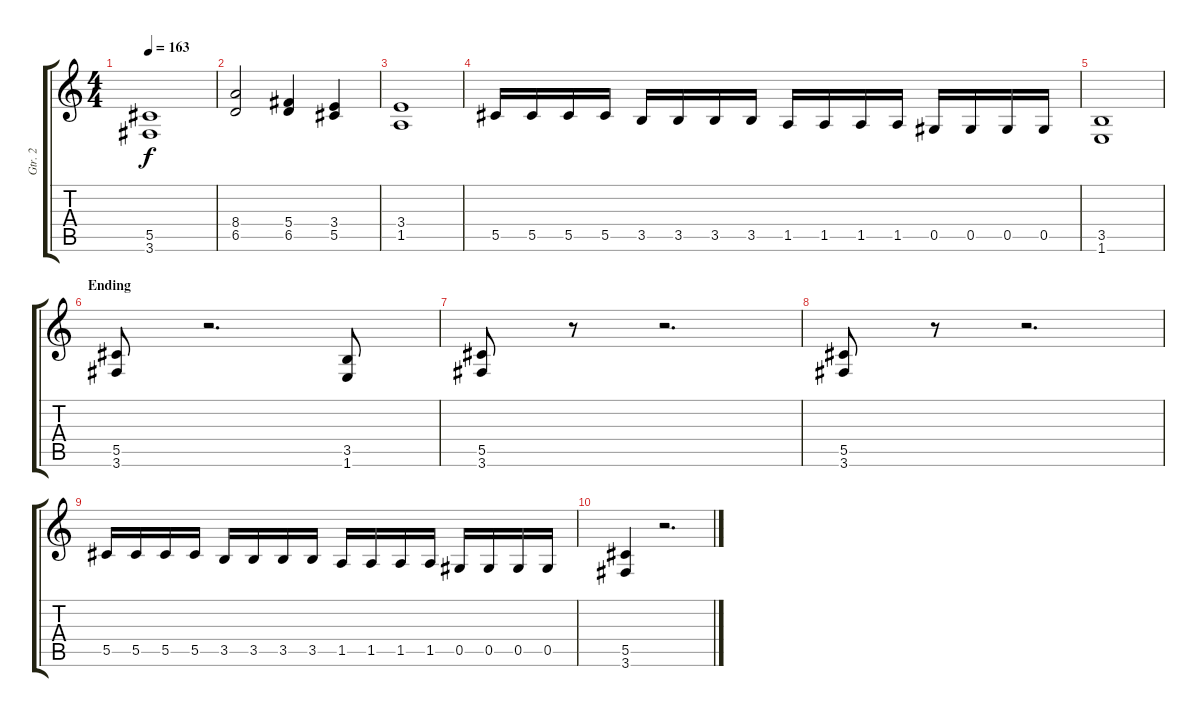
\track ("Gtr. 2" "Gtr. 2") {instrument distortionguitar}
\staff {score tabs}
\tuning (Eb4 Bb3 Gb3 Db3 Ab2 Eb2) {hide}
\ts (4 4)
\tempo 163
\clef g2
\ks c
(5.5 3.6).1{dy f} |
(8.4 6.5).2 (5.4 6.5).4 (3.4 5.5).4 |
(3.4 1.5).1 |
5.5.16 5.5.16 5.5.16 5.5.16 3.5.16 3.5.16 3.5.16 3.5.16 1.5.16 1.5.16 1.5.16 1.5.16 0.5.16 0.5.16 0.5.16 0.5.16 |
(3.5 1.6).1 |
\section ("" "Ending")
(5.5 3.6).8 r.2{d} (3.5 1.6).8 |
(5.5 3.6).8 r.8 r.2{d} |
(5.5 3.6).8 r.8 r.2{d} |
5.5.16 5.5.16 5.5.16 5.5.16 3.5.16 3.5.16 3.5.16 3.5.16 1.5.16 1.5.16 1.5.16 1.5.16 0.5.16 0.5.16 0.5.16 0.5.16 |
(5.5 3.6).4 r.2{d}
